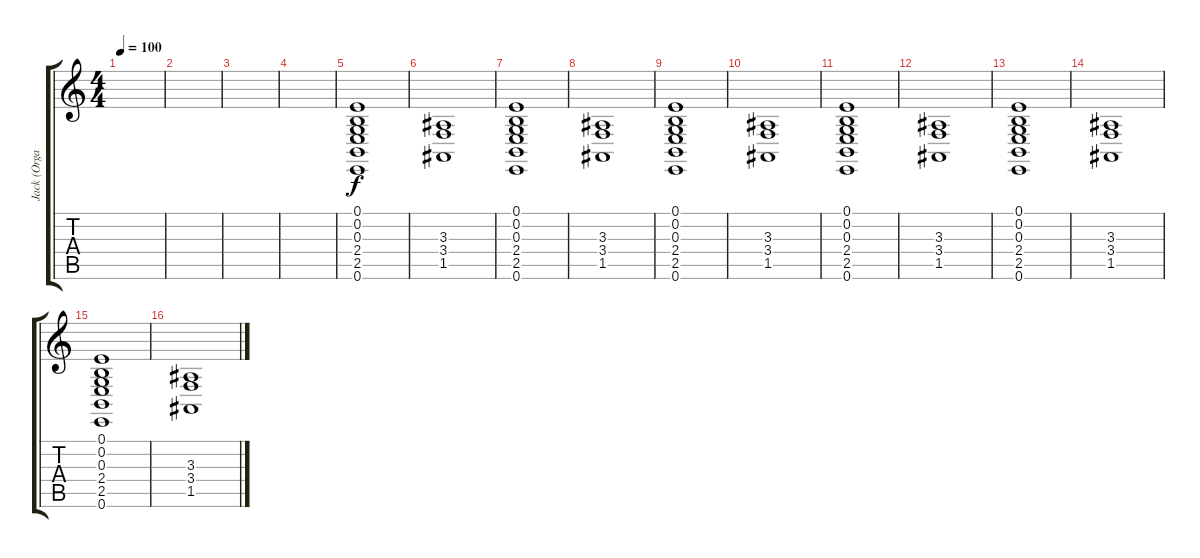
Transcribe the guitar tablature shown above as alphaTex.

\track ("Jack (Organ)" "Jack (Orga") {instrument lead2sawtooth}
\staff {score tabs}
\tuning (E4 B3 G3 D3 A2 E2) {hide}
\ts (4 4)
\tempo 100
\clef g2
\ks c
|
|
|
|
(0.1 0.2 0.3 2.4 2.5 0.6).1 |
(3.3 3.4 1.5).1 |
(0.1 0.2 0.3 2.4 2.5 0.6).1 |
(3.3 3.4 1.5).1 |
(0.1 0.2 0.3 2.4 2.5 0.6).1 |
(3.3 3.4 1.5).1 |
(0.1 0.2 0.3 2.4 2.5 0.6).1 |
(3.3 3.4 1.5).1 |
(0.1 0.2 0.3 2.4 2.5 0.6).1 |
(3.3 3.4 1.5).1 |
(0.1 0.2 0.3 2.4 2.5 0.6).1 |
(3.3 3.4 1.5).1
